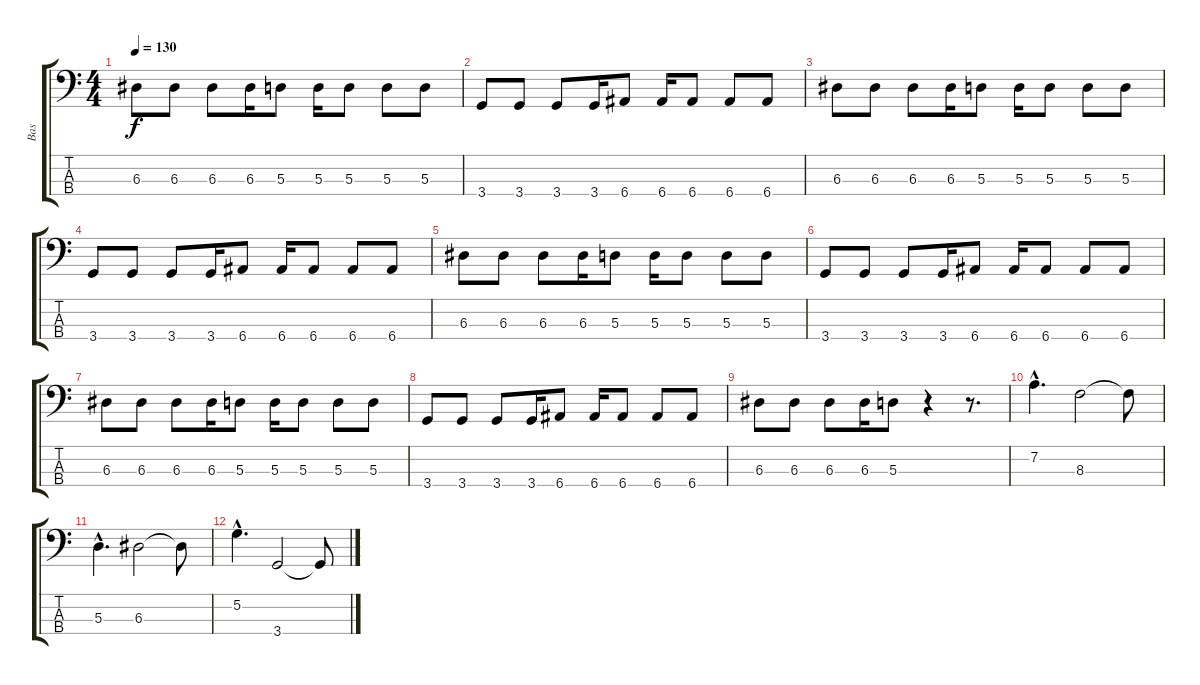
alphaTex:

\track ("Bas" "Bas") {instrument electricbasspick}
\staff {score tabs}
\tuning (G2 D2 A1 E1) {hide}
\ts (4 4)
\tempo 130
\clef f4
\ks c
6.3.8{dy f} 6.3.8 6.3.8 6.3.16 5.3.8 5.3.16 5.3.8 5.3.8 5.3.8 |
3.4.8 3.4.8 3.4.8 3.4.16 6.4.8 6.4.16 6.4.8 6.4.8 6.4.8 |
6.3.8 6.3.8 6.3.8 6.3.16 5.3.8 5.3.16 5.3.8 5.3.8 5.3.8 |
3.4.8 3.4.8 3.4.8 3.4.16 6.4.8 6.4.16 6.4.8 6.4.8 6.4.8 |
6.3.8 6.3.8 6.3.8 6.3.16 5.3.8 5.3.16 5.3.8 5.3.8 5.3.8 |
3.4.8 3.4.8 3.4.8 3.4.16 6.4.8 6.4.16 6.4.8 6.4.8 6.4.8 |
6.3.8 6.3.8 6.3.8 6.3.16 5.3.8 5.3.16 5.3.8 5.3.8 5.3.8 |
3.4.8 3.4.8 3.4.8 3.4.16 6.4.8 6.4.16 6.4.8 6.4.8 6.4.8 |
6.3.8 6.3.8 6.3.8 6.3.16 5.3.8 r.4 r.8{d} |
7.2{hac}.4{d} 8.3.2 8.3{t}.8 |
5.3{hac}.4{d} 6.3.2 6.3{t}.8 |
5.2{hac}.4{d} 3.4.2 3.4{t}.8
